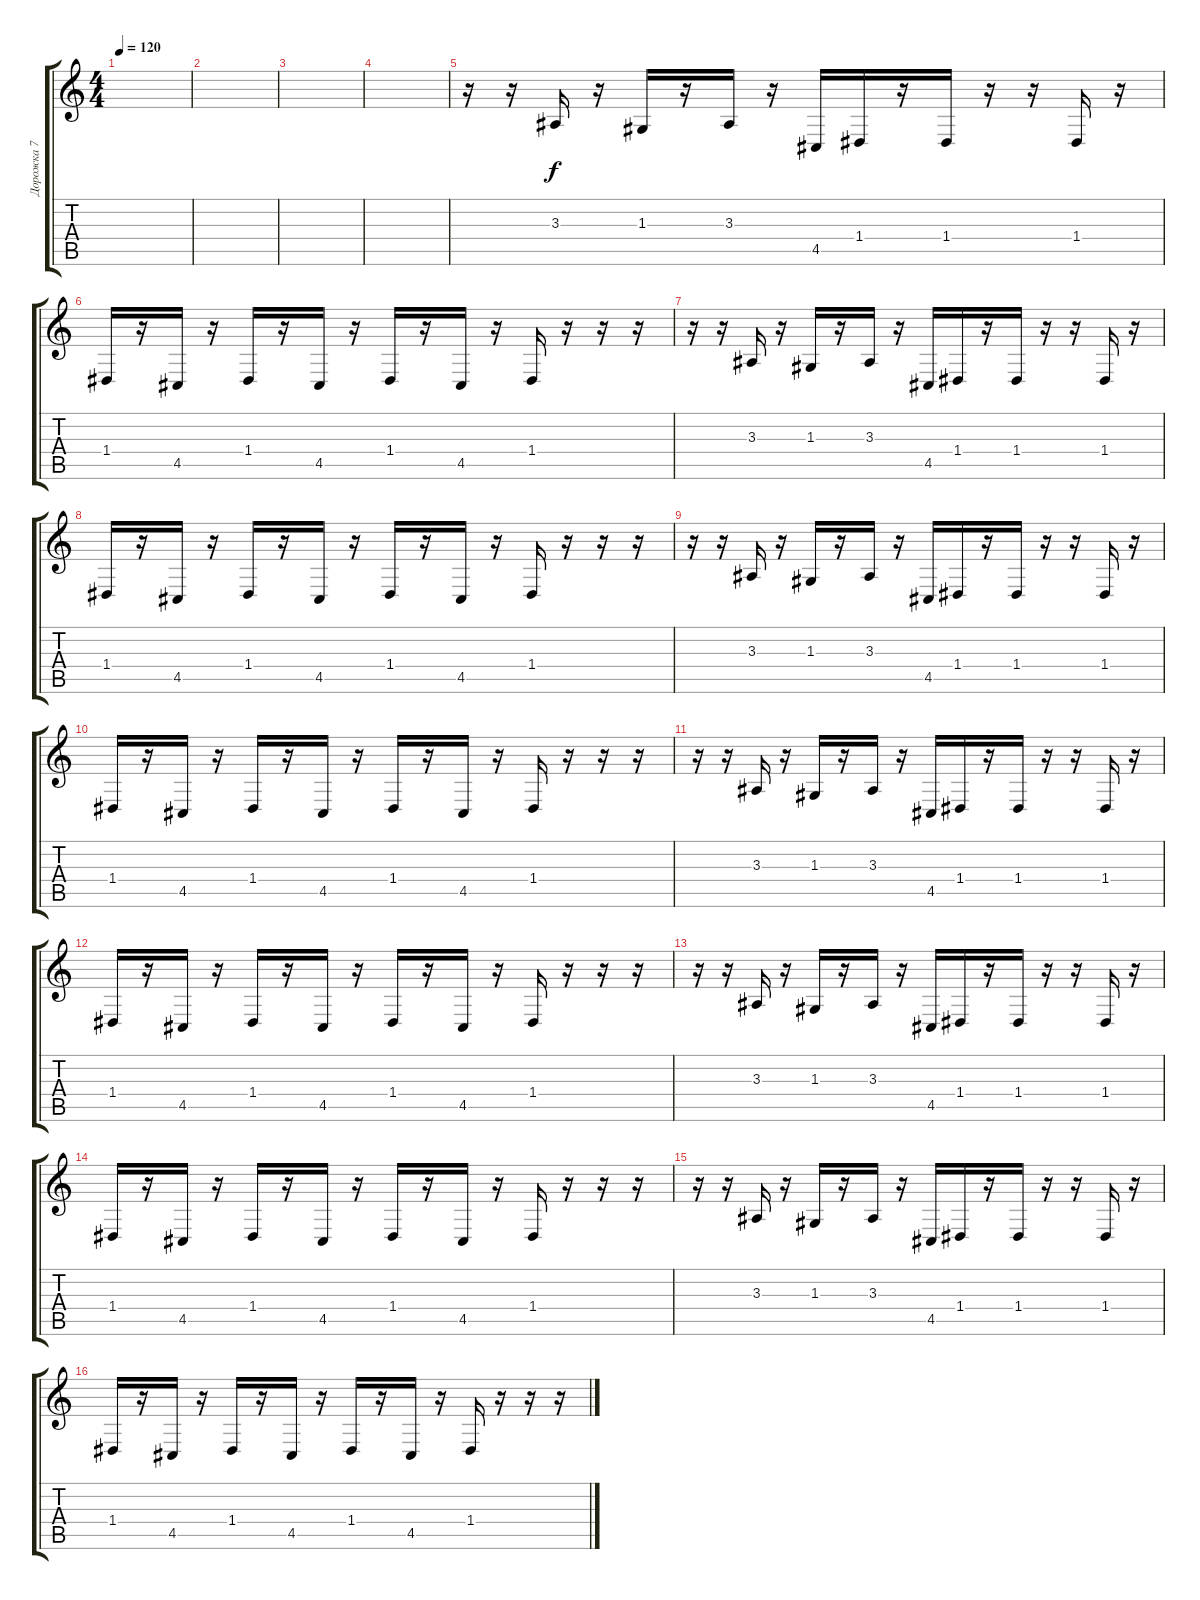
\track ("Дорожка 7" "Дорожка 7") {instrument marimba}
\staff {score tabs}
\tuning (E4 B3 G3 D3 A2 E2) {hide}
\ts (4 4)
\tempo 120
\clef g2
\ks c
|
|
|
|
r.16 r.16 3.3.16 r.16 1.3.16 r.16 3.3.16 r.16 4.5.16 1.4.16 r.16 1.4.16 r.16 r.16 1.4.16 r.16 |
1.4.16 r.16 4.5.16 r.16 1.4.16 r.16 4.5.16 r.16 1.4.16 r.16 4.5.16 r.16 1.4.16 r.16 r.16 r.16 |
r.16 r.16 3.3.16 r.16 1.3.16 r.16 3.3.16 r.16 4.5.16 1.4.16 r.16 1.4.16 r.16 r.16 1.4.16 r.16 |
1.4.16 r.16 4.5.16 r.16 1.4.16 r.16 4.5.16 r.16 1.4.16 r.16 4.5.16 r.16 1.4.16 r.16 r.16 r.16 |
r.16 r.16 3.3.16 r.16 1.3.16 r.16 3.3.16 r.16 4.5.16 1.4.16 r.16 1.4.16 r.16 r.16 1.4.16 r.16 |
1.4.16 r.16 4.5.16 r.16 1.4.16 r.16 4.5.16 r.16 1.4.16 r.16 4.5.16 r.16 1.4.16 r.16 r.16 r.16 |
r.16 r.16 3.3.16 r.16 1.3.16 r.16 3.3.16 r.16 4.5.16 1.4.16 r.16 1.4.16 r.16 r.16 1.4.16 r.16 |
1.4.16 r.16 4.5.16 r.16 1.4.16 r.16 4.5.16 r.16 1.4.16 r.16 4.5.16 r.16 1.4.16 r.16 r.16 r.16 |
r.16 r.16 3.3.16 r.16 1.3.16 r.16 3.3.16 r.16 4.5.16 1.4.16 r.16 1.4.16 r.16 r.16 1.4.16 r.16 |
1.4.16 r.16 4.5.16 r.16 1.4.16 r.16 4.5.16 r.16 1.4.16 r.16 4.5.16 r.16 1.4.16 r.16 r.16 r.16 |
r.16 r.16 3.3.16 r.16 1.3.16 r.16 3.3.16 r.16 4.5.16 1.4.16 r.16 1.4.16 r.16 r.16 1.4.16 r.16 |
1.4.16 r.16 4.5.16 r.16 1.4.16 r.16 4.5.16 r.16 1.4.16 r.16 4.5.16 r.16 1.4.16 r.16 r.16 r.16
